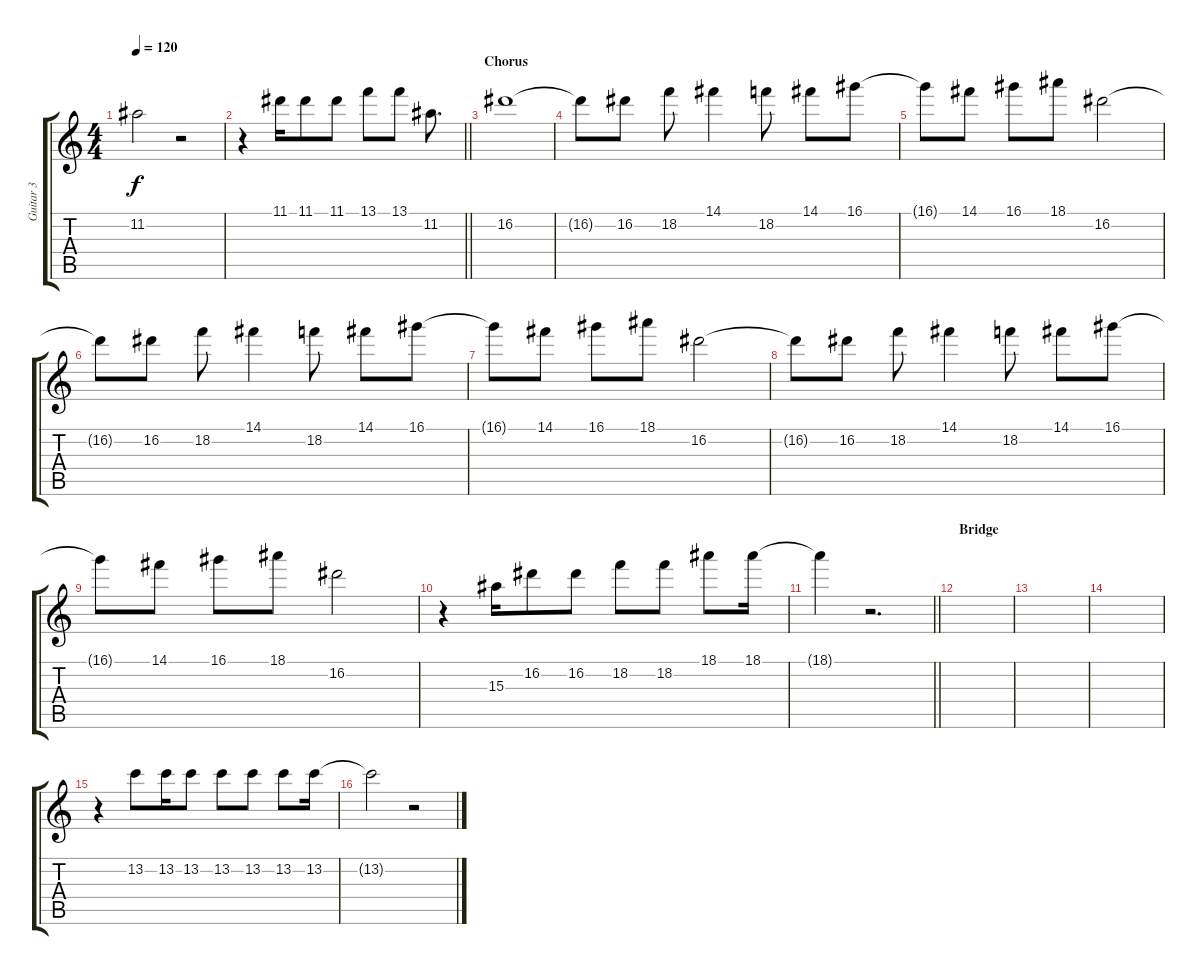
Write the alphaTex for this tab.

\track ("Guitar 3" "Guitar 3") {instrument overdrivenguitar}
\staff {score tabs}
\tuning (E4 B3 G3 D3 A2 E2) {hide}
\ts (4 4)
\tempo 120
\clef g2
\ks c
11.2{t}.2{dy f} r.2 |
\barLineRight lightlight
r.4 11.1.16 11.1.8 11.1.8 13.1.8 13.1.8 11.2.8{d} |
\section ("" "Chorus")
16.2.1 |
16.2{t}.8 16.2.8 18.2.8 14.1.4 18.2.8 14.1.8 16.1.8 |
16.1{t}.8 14.1.8 16.1.8 18.1.8 16.2.2 |
16.2{t}.8 16.2.8 18.2.8 14.1.4 18.2.8 14.1.8 16.1.8 |
16.1{t}.8 14.1.8 16.1.8 18.1.8 16.2.2 |
16.2{t}.8 16.2.8 18.2.8 14.1.4 18.2.8 14.1.8 16.1.8 |
16.1{t}.8 14.1.8 16.1.8 18.1.8 16.2.2 |
r.4 15.3.16 16.2.8 16.2.8 18.2.8 18.2.8 18.1.8 18.1.16 |
\barLineRight lightlight
18.1{t}.4 r.2{d} |
\section ("" "Bridge")
|
|
|
r.4 13.2.8 13.2.16 13.2.8 13.2.8 13.2.8 13.2.8 13.2.16 |
13.2{t}.2 r.2
